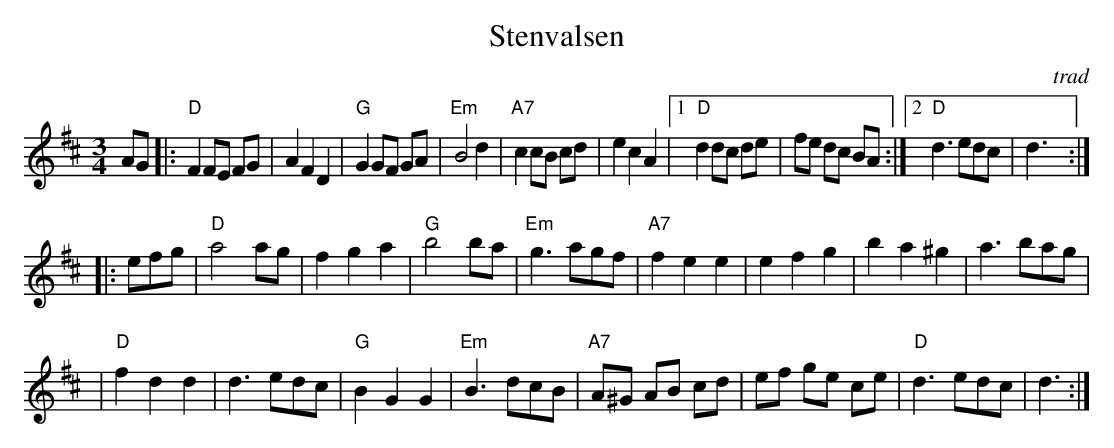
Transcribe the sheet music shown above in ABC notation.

X:1
T: Stenvalsen
O: trad
M: 3/4
L: 1/8
K: D
AG \
|: "D"F2 FE FG | A2 F2 D2 | "G"G2 GF GA | "Em"B4 d2 \
| "A7"c2 cB cd | e2 c2 A2 |1 "D"d2 dc de | fe dc BA :|2 "D"d3 edc | d3 :|
|: efg \
| "D"a4 ag | f2 g2 a2 | "G"b4 ba | "Em"g3 agf \
| "A7"f2 e2 e2 | e2 f2 g2 | b2 a2 ^g2 | a3 bag |
| "D"f2 d2 d2 | d3 edc | "G"B2 G2 G2 | "Em"B3 dcB \
| "A7"A^G AB cd | ef ge ce | "D"d3 edc | d3 :|
